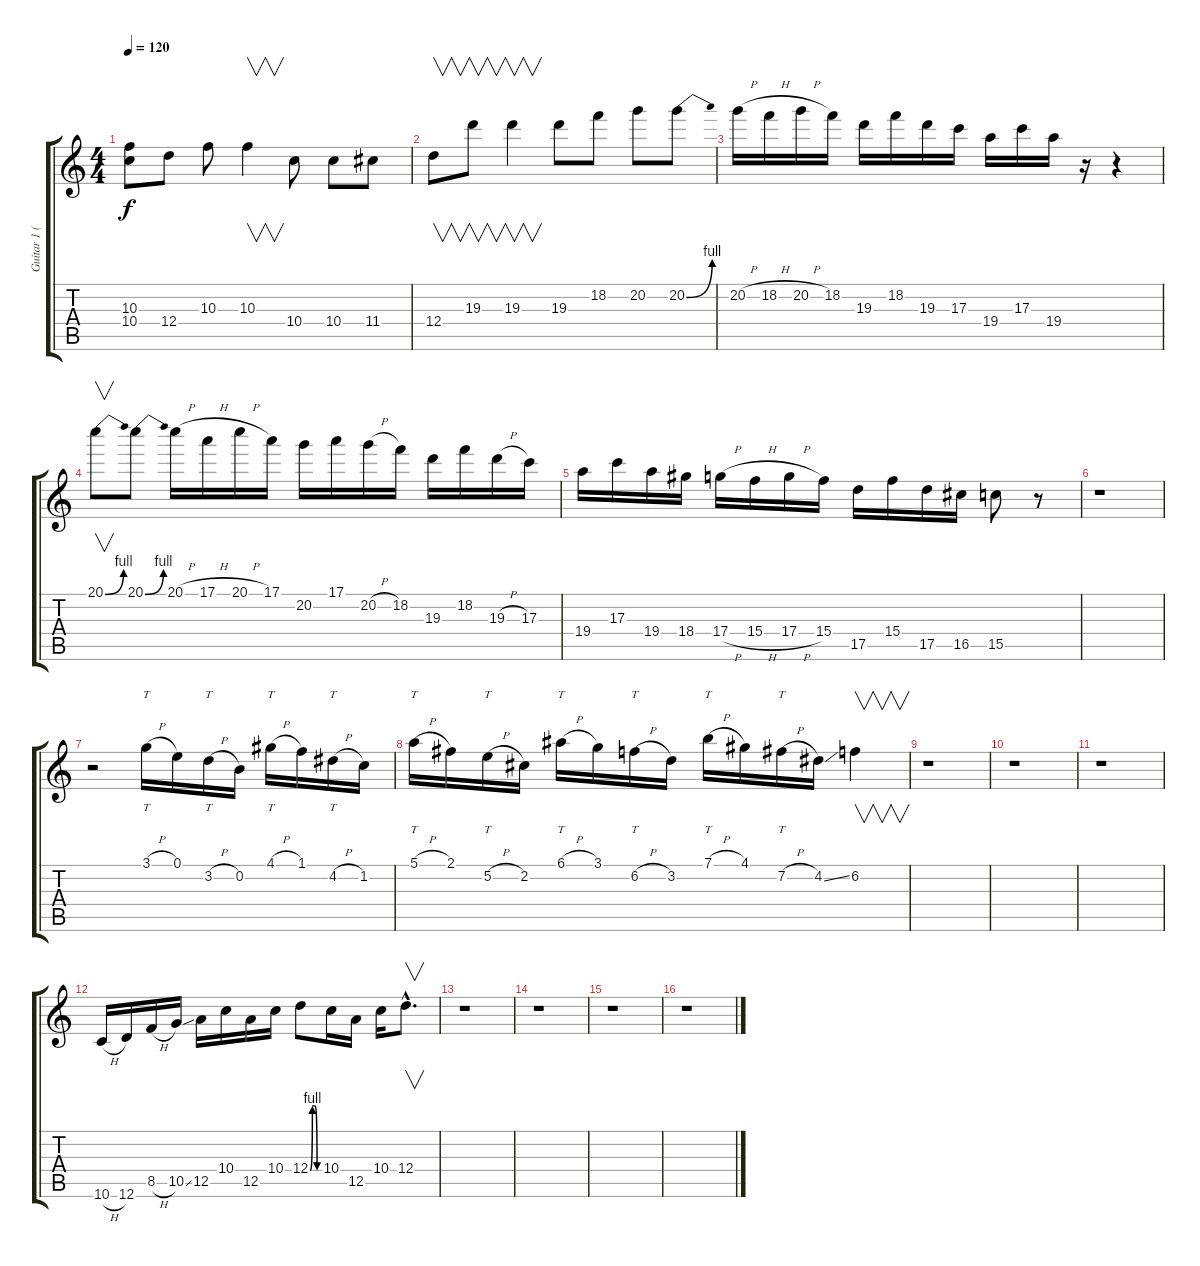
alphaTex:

\track ("Guitar 1 (solo)" "Guitar 1 (") {instrument electricguitarmuted}
\staff {score tabs}
\tuning (E4 B3 G3 D3 A2 D2) {hide}
\ts (4 4)
\tempo 120
\clef g2
\ks c
(10.3 10.4).8{dy f} 12.4.8 10.3.8 10.3.4{v} 10.4.8 10.4.8 11.4.8 |
12.4.8{v} 19.3.8{v} 19.3.4{v} 19.3.8 18.2.8 20.2.8 20.2{be (bend 0 0 60 4)}.8 |
20.2{h}.16 18.2{h}.16 20.2{h}.16 18.2.16 19.3.16 18.2.16 19.3.16 17.3.16 19.4.16 17.3.16 19.4.16 r.16 r.4 |
20.1{be (bend 0 0 60 4)}.8{v} 20.1{be (bend 0 0 60 4)}.8 20.1{h}.16 17.1{h}.16 20.1{h}.16 17.1.16 20.2.16 17.1.16 20.2{h}.16 18.2.16 19.3.16 18.2.16 19.3{h}.16 17.3.16 |
19.4.16 17.3.16 19.4.16 18.4.16 17.4{h}.16 15.4{h}.16 17.4{h}.16 15.4.16 17.5.16 15.4.16 17.5.16 16.5.16 15.5.8 r.8 |
r.1 |
r.2 3.1{h}.16{tt} 0.1.16 3.2{h}.16{tt} 0.2.16 4.1{h}.16{tt} 1.1.16 4.2{h}.16{tt} 1.2.16 |
5.1{h}.16{tt} 2.1.16 5.2{h}.16{tt} 2.2.16 6.1{h}.16{tt} 3.1.16 6.2{h}.16{tt} 3.2.16 7.1{h}.16{tt} 4.1.16 7.2{h}.16{tt} 4.2{ss}.16 6.2.4{v} |
r.1 |
r.1 |
r.1 |
10.6{h}.16 12.6.16 8.5{h}.16 10.5{ss}.16 12.5.16 10.4.16 12.5.16 10.4.16 12.4{be (custom 0 0 15 4 30 4 45 0 60 0)}.8 10.4.16 12.5.16 10.4.16 12.4{hac}.8{v d} |
r.1 |
r.1 |
r.1 |
r.1
